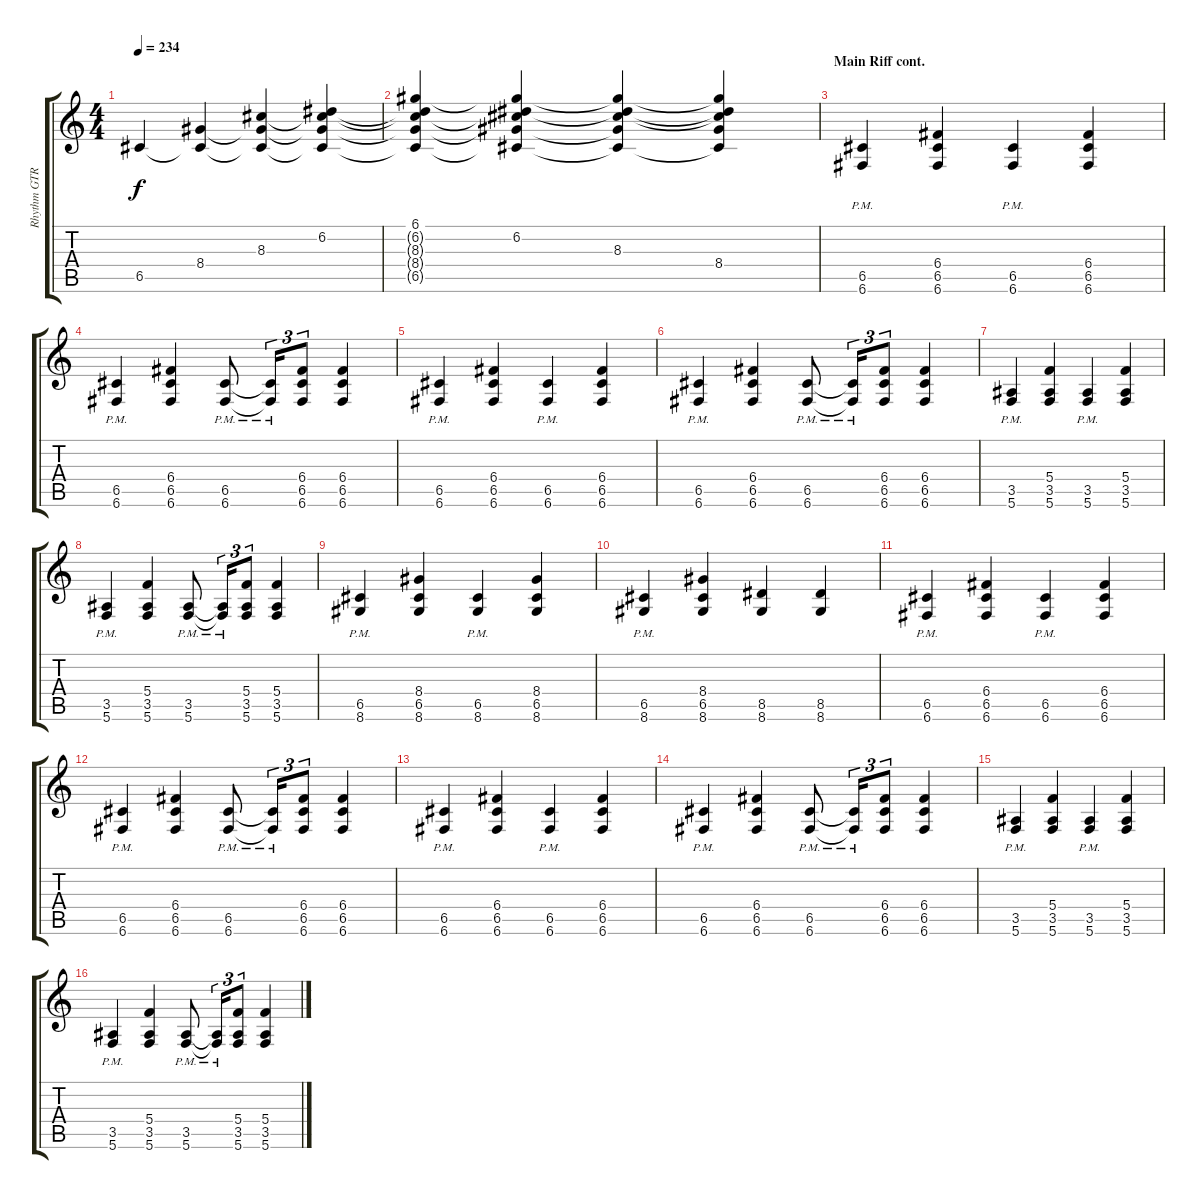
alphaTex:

\track ("Rhythm GTR 1" "Rhythm GTR") {instrument overdrivenguitar}
\staff {score tabs}
\tuning (D4 A3 F3 C3 G2 C2) {hide}
\ts (4 4)
\tempo 234
\clef g2
\ks aminor
6.5.4{dy f} (8.4 6.5{t}).4 (8.3 8.4{t} 6.5{t}).4 (6.2 8.3{t} 8.4{t} 6.5{t}).4 |
(6.1 6.2{t} 8.3{t} 8.4{t} 6.5{t}).4 (6.1{t} 6.2 8.3{t} 8.4{t} 6.5{t}).4 (6.1{t} 6.2{t} 8.3 8.4{t} 6.5{t}).4 (6.1{t} 6.2{t} 8.3{t} 8.4 6.5{t}).4 |
\section ("" "Main Riff cont.")
(6.5{pm} 6.6{pm}).4 (6.4 6.5 6.6).4 (6.5{pm} 6.6{pm}).4 (6.4 6.5 6.6).4 |
(6.5{pm} 6.6{pm}).4 (6.4 6.5 6.6).4 (6.5{pm} 6.6{pm}).8 (6.5{pm t} 6.6{pm t}).16{tu (3 2)} (6.4 6.5 6.6).8{tu (3 2)} (6.4 6.5 6.6).4 |
(6.5{pm} 6.6{pm}).4 (6.4 6.5 6.6).4 (6.5{pm} 6.6{pm}).4 (6.4 6.5 6.6).4 |
(6.5{pm} 6.6{pm}).4 (6.4 6.5 6.6).4 (6.5{pm} 6.6{pm}).8 (6.5{pm t} 6.6{pm t}).16{tu (3 2)} (6.4 6.5 6.6).8{tu (3 2)} (6.4 6.5 6.6).4 |
(3.5{pm} 5.6{pm}).4 (5.4 3.5 5.6).4 (3.5{pm} 5.6{pm}).4 (5.4 3.5 5.6).4 |
(3.5{pm} 5.6{pm}).4 (5.4 3.5 5.6).4 (3.5{pm} 5.6{pm}).8 (3.5{pm t} 5.6{pm t}).16{tu (3 2)} (5.4 3.5 5.6).8{tu (3 2)} (5.4 3.5 5.6).4 |
(6.5{pm} 8.6{pm}).4 (8.4 6.5 8.6).4 (6.5{pm} 8.6{pm}).4 (8.4 6.5 8.6).4 |
(6.5{pm} 8.6{pm}).4 (8.4 6.5 8.6).4 (8.5 8.6).4 (8.5 8.6).4 |
(6.5{pm} 6.6{pm}).4 (6.4 6.5 6.6).4 (6.5{pm} 6.6{pm}).4 (6.4 6.5 6.6).4 |
(6.5{pm} 6.6{pm}).4 (6.4 6.5 6.6).4 (6.5{pm} 6.6{pm}).8 (6.5{pm t} 6.6{pm t}).16{tu (3 2)} (6.4 6.5 6.6).8{tu (3 2)} (6.4 6.5 6.6).4 |
(6.5{pm} 6.6{pm}).4 (6.4 6.5 6.6).4 (6.5{pm} 6.6{pm}).4 (6.4 6.5 6.6).4 |
(6.5{pm} 6.6{pm}).4 (6.4 6.5 6.6).4 (6.5{pm} 6.6{pm}).8 (6.5{pm t} 6.6{pm t}).16{tu (3 2)} (6.4 6.5 6.6).8{tu (3 2)} (6.4 6.5 6.6).4 |
(3.5{pm} 5.6{pm}).4 (5.4 3.5 5.6).4 (3.5{pm} 5.6{pm}).4 (5.4 3.5 5.6).4 |
(3.5{pm} 5.6{pm}).4 (5.4 3.5 5.6).4 (3.5{pm} 5.6{pm}).8 (3.5{pm t} 5.6{pm t}).16{tu (3 2)} (5.4 3.5 5.6).8{tu (3 2)} (5.4 3.5 5.6).4
